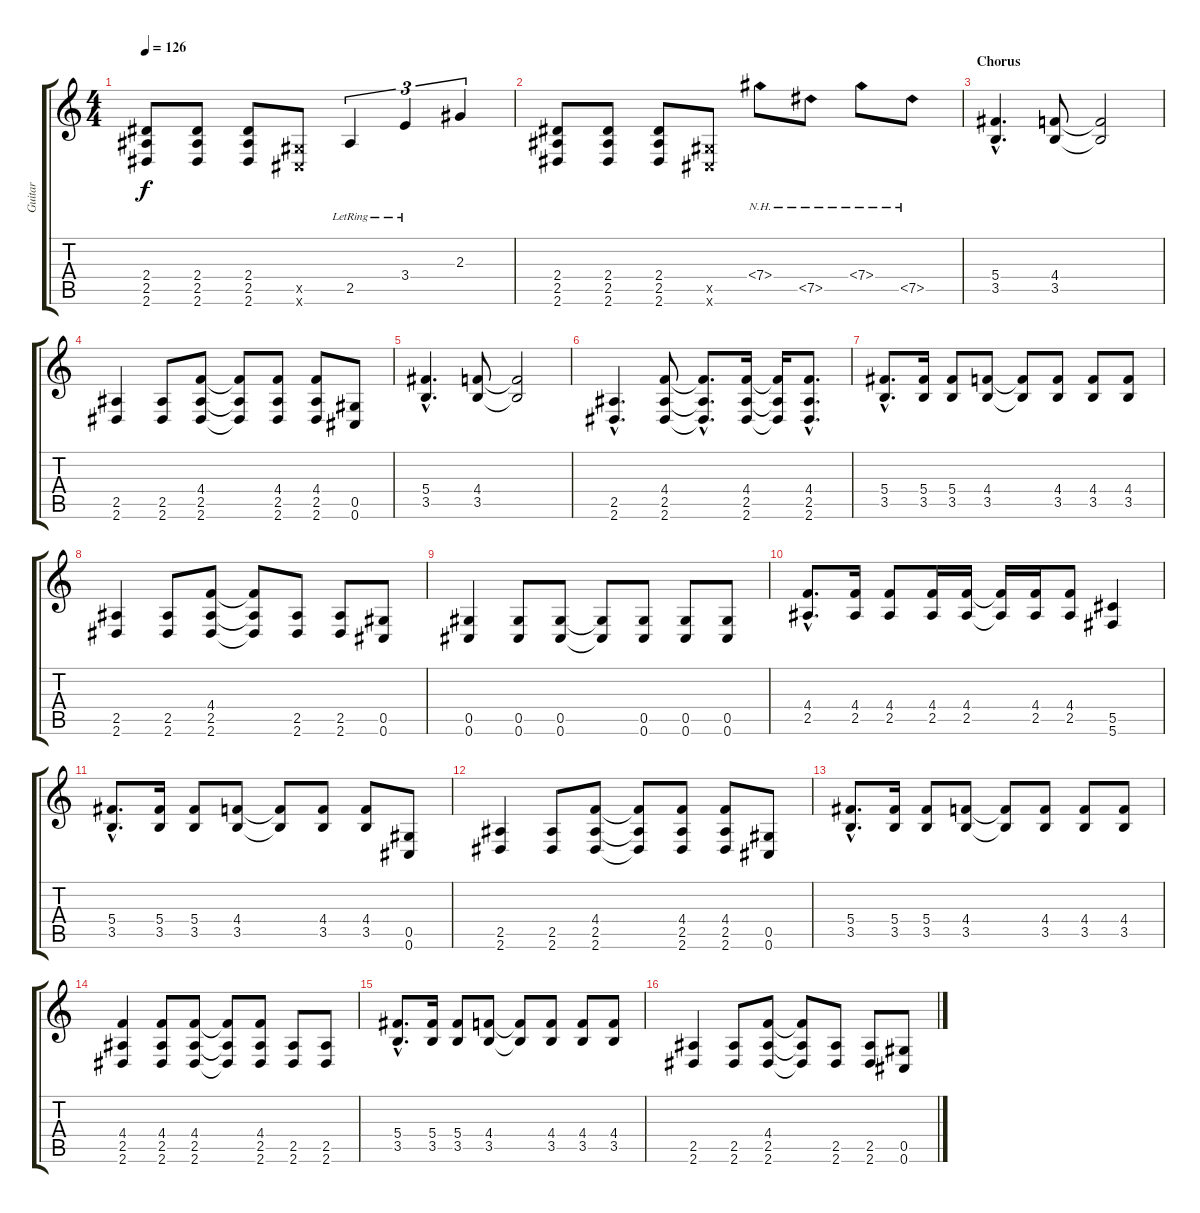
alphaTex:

\track ("Guitar" "Guitar") {instrument distortionguitar}
\staff {score tabs}
\tuning (Eb4 Bb3 Gb3 Db3 Ab2 Db2) {hide}
\ts (4 4)
\tempo 126
\clef g2
\ks c
(2.4 2.5 2.6).8{dy f} (2.4 2.5 2.6).8 (2.4 2.5 2.6).8 (0.5{x} 0.6{x}).8 2.5{lr}.4{tu (3 2)} 3.4{lr}.4{tu (3 2)} 2.3.4{tu (3 2)} |
(2.4 2.5 2.6).8 (2.4 2.5 2.6).8 (2.4 2.5 2.6).8 (0.5{x} 0.6{x}).8 7.4{nh}.8 7.5{nh}.8 7.4{nh}.8 7.5{nh}.8 |
\section ("" "Chorus")
(5.4{hac} 3.5{hac}).4{d} (4.4 3.5).8 (4.4{t} 3.5{t}).2 |
(2.5 2.6).4 (2.5 2.6).8 (4.4 2.5 2.6).8 (4.4{t} 2.5{t} 2.6{t}).8 (4.4 2.5 2.6).8 (4.4 2.5 2.6).8 (0.5 0.6).8 |
(5.4{hac} 3.5{hac}).4{d} (4.4 3.5).8 (4.4{t} 3.5{t}).2 |
(2.5{hac} 2.6{hac}).4{d} (4.4 2.5 2.6).8 (4.4{hac t} 2.5{hac t} 2.6{hac t}).8{d} (4.4 2.5 2.6).16 (4.4{t} 2.5{t} 2.6{t}).16 (4.4{hac} 2.5{hac} 2.6{hac}).8{d} |
(5.4{hac} 3.5{hac}).8{d} (5.4 3.5).16 (5.4 3.5).8 (4.4 3.5).8 (4.4{t} 3.5{t}).8 (4.4 3.5).8 (4.4 3.5).8 (4.4 3.5).8 |
(2.5 2.6).4 (2.5 2.6).8 (4.4 2.5 2.6).8 (4.4{t} 2.5{t} 2.6{t}).8 (2.5 2.6).8 (2.5 2.6).8 (0.5 0.6).8 |
(0.5 0.6).4 (0.5 0.6).8 (0.5 0.6).8 (0.5{t} 0.6{t}).8 (0.5 0.6).8 (0.5 0.6).8 (0.5 0.6).8 |
(4.4{hac} 2.5{hac}).8{d} (4.4 2.5).16 (4.4 2.5).8 (4.4 2.5).16 (4.4 2.5).16 (4.4{t} 2.5{t}).16 (4.4 2.5).16 (4.4 2.5).8 (5.5 5.6).4 |
(5.4{hac} 3.5{hac}).8{d} (5.4 3.5).16 (5.4 3.5).8 (4.4 3.5).8 (4.4{t} 3.5{t}).8 (4.4 3.5).8 (4.4 3.5).8 (0.5 0.6).8 |
(2.5 2.6).4 (2.5 2.6).8 (4.4 2.5 2.6).8 (4.4{t} 2.5{t} 2.6{t}).8 (4.4 2.5 2.6).8 (4.4 2.5 2.6).8 (0.5 0.6).8 |
(5.4{hac} 3.5{hac}).8{d} (5.4 3.5).16 (5.4 3.5).8 (4.4 3.5).8 (4.4{t} 3.5{t}).8 (4.4 3.5).8 (4.4 3.5).8 (4.4 3.5).8 |
(4.4 2.5 2.6).4 (4.4 2.5 2.6).8 (4.4 2.5 2.6).8 (4.4{t} 2.5{t} 2.6{t}).8 (4.4 2.5 2.6).8 (2.5 2.6).8 (2.5 2.6).8 |
(5.4{hac} 3.5{hac}).8{d} (5.4 3.5).16 (5.4 3.5).8 (4.4 3.5).8 (4.4{t} 3.5{t}).8 (4.4 3.5).8 (4.4 3.5).8 (4.4 3.5).8 |
(2.5 2.6).4 (2.5 2.6).8 (4.4 2.5 2.6).8 (4.4{t} 2.5{t} 2.6{t}).8 (2.5 2.6).8 (2.5 2.6).8 (0.5 0.6).8
